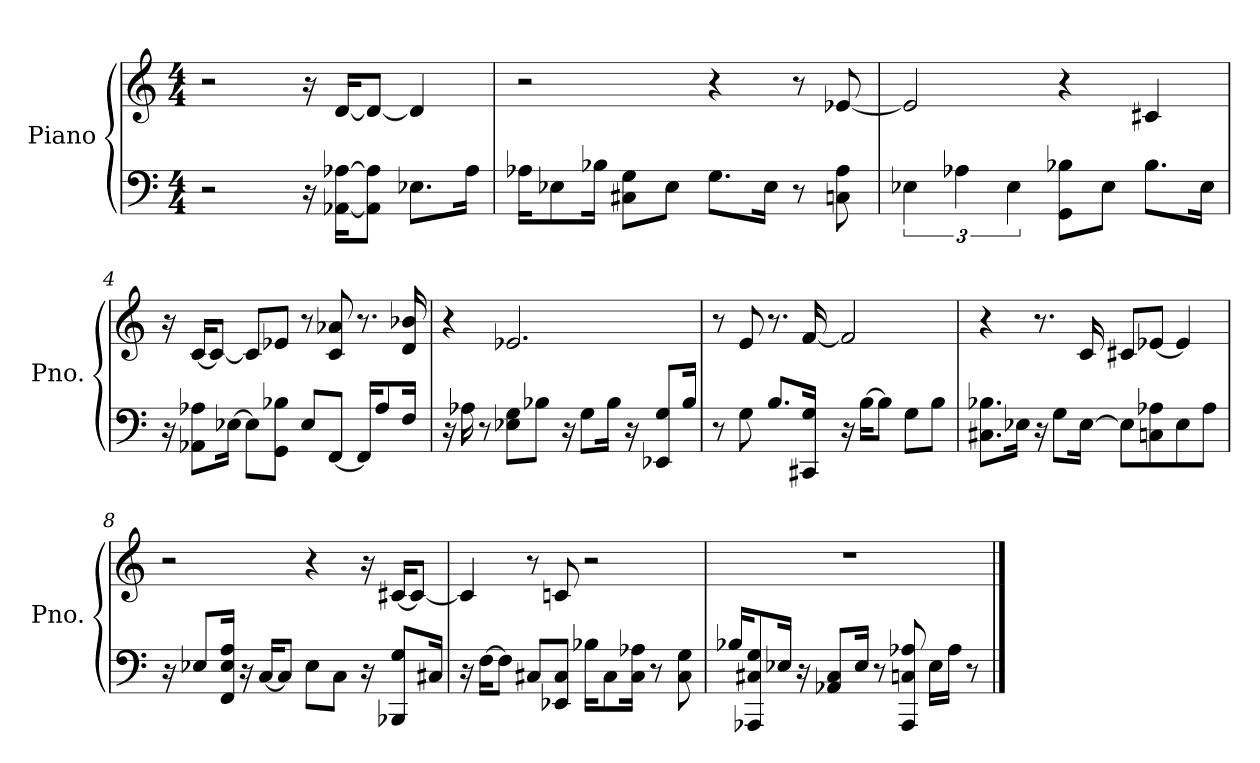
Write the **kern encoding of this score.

**kern	**kern
*part1	*part1
*staff2	*staff1
*I"Piano	*
*I'Pno.	*
*clefF4	*clefG2
*k[]	*k[]
*M4/4	*M4/4
=1	=1
2r	2r
16r	16r
[16AA-X\ [16A-X\KL	[16d/KL
8AA-\] 8A-\]J	8d/J_
8.E-X\L	4d/]
16A-\Jk	.
=2	=2
16A-X\KL	2r
8E-X\	.
16B-X\Jk	.
8C#X\ 8G\L	.
8E-\J	.
8.G\L	4r
16E-\Jk	.
8r	8r
8Cn\ 8A-\	[8e-X/
=3	=3
6E-X\	2e-/]
6A-X\	.
6E-\	.
8GG\ 8B-X\L	4r
8E-\J	.
8.B-\L	4c#X/
16E-\Jk	.
!!LO:LB:g=z
=4	=4
16r	16r
8AA-X\ 8A-X\L	[16c/KL
.	8c/J_
[16E-X\Jk	.
8E-\L]	8c/L]
8GG\ 8B-X\J	8e-X/J
8E-/L	8r
[8FF/J	8c/ 8a-X/
16FF/KL]	8.r
8A-/	.
16F/Jk	16d/ 16b-X/
=5	=5
16r	4r
16A-X\	.
8r	.
8E-X\ 8G\L	2.e-X/
8B-X\J	.
16r	.
8G\L	.
16B-\Jk	.
16r	.
8EE-X/ 8G/L	.
16B-/Jk	.
=6	=6
8r	8r
8G\	8e/
8.B/L	8.r
16CC#X/ 16G/Jk	[16f/
16r	2f/]
[16B\KL	.
8B\J]	.
8G\L	.
8B\J	.
!!LO:LB:g=z
=7	=7
8.C#X\ 8.B-X\L	4r
16E-X\Jk	.
16r	8.r
8G\L	.
[16E-\Jk	16c/
8E-\L]	8c#X/L
8Cn\ 8A-X\	[8e-X/J
8E-\	4e-/]
8A-\J	.
=8	=8
16r	2r
8E-X/L	.
16FF/ 16E-/ 16A/Jk	.
16r	.
[16C/KL	.
8C/J]	.
8E-\L	4r
8C\J	.
16r	16r
8BBB-X/ 8G/L	[16c#X/KL
.	8c#/J_
16C#X/Jk	.
=9	=9
16r	4c#/]
[16F\KL	.
8F\J]	.
8C#X/L	8r
8EE-X/ 8C#/J	8cn/
16B-X\KL	2r
8C#\	.
16C#\ 16A-X\Jk	.
8r	.
8C#\ 8G\	.
!!LO:LB:g=z
=10	=10
16B-X/KL	1r
8AAA-X/ 8C#X/ 8G/	.
16E-X/Jk	.
16r	.
8AA-X/ 8C#/L	.
16E-/Jk	.
8r	.
8AAA-/ 8Cn/ 8A-X/	.
16E-\LL	.
16A-\JJ	.
8r	.
==	==
*-	*-
